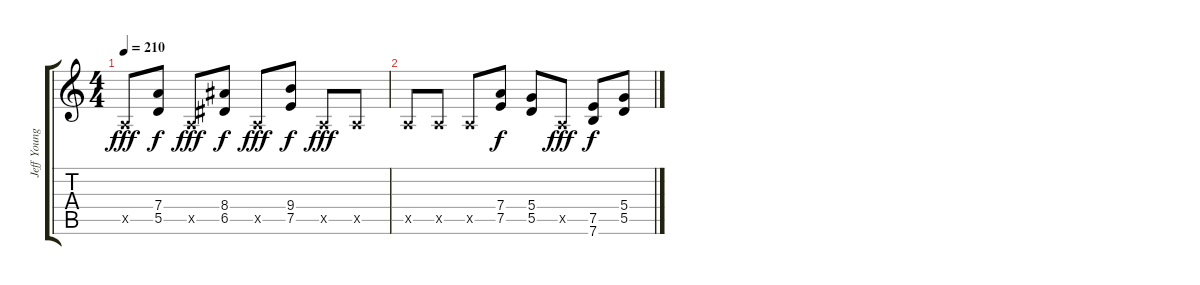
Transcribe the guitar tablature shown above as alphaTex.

\track ("Jeff Young" "Jeff Young") {instrument distortionguitar}
\staff {score tabs}
\tuning (E4 B3 G3 D3 A2 E2) {hide}
\ts (4 4)
\tempo 210
\clef g2
\ks c
0.5{x}.8{dy fff} (7.4 5.5).8{dy f} 0.5{x}.8{dy fff} (8.4 6.5).8{dy f} 0.5{x}.8{dy fff} (9.4 7.5).8{dy f} 0.5{x}.8{dy fff} 0.5{x}.8 |
0.5{x}.8 0.5{x}.8 0.5{x}.8 (7.4 7.5).8{dy f} (5.4 5.5).8 0.5{x}.8{dy fff} (7.5 7.6).8{dy f} (5.4 5.5).8
